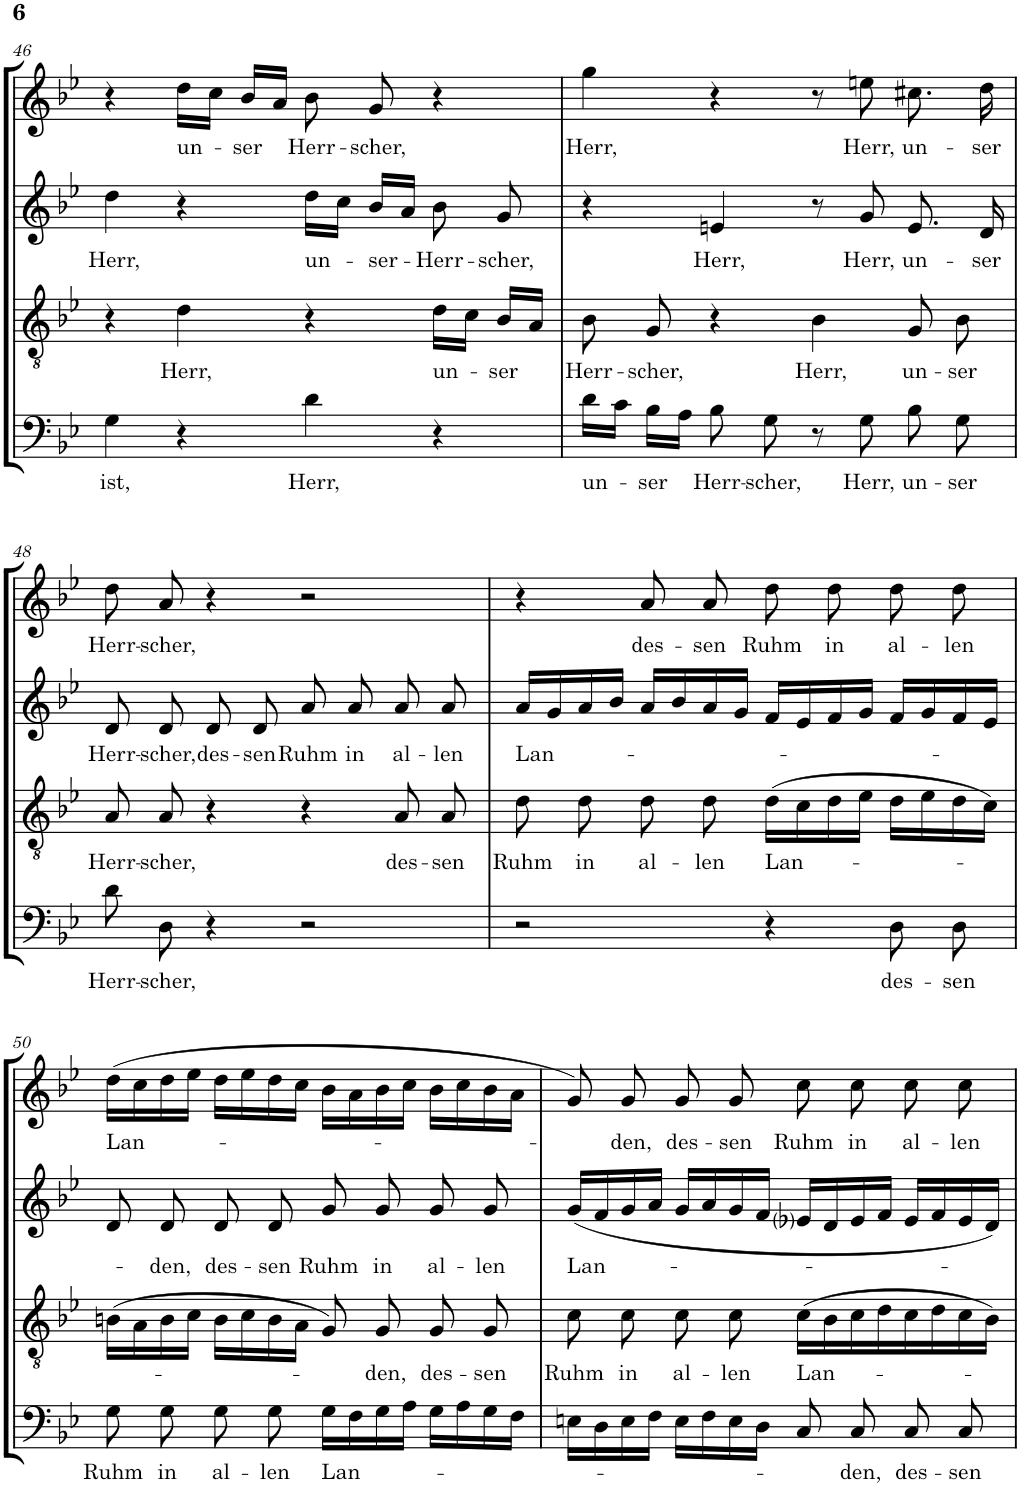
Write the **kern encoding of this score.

**kern	**text	**kern	**text	**kern	**text	**kern	**text
*part4	*part4	*part3	*part3	*part2	*part2	*part1	*part1
*staff4	*staff4	*staff3	*staff3	*staff2	*staff2	*staff1	*staff1
*I"B.	*	*I"T.	*	*I"A.	*	*I"S.	*
!!LO:PB:g=z
*clefF4	*	*clefGv2	*	*clefG2	*	*clefG2	*
*k[b-e-]	*	*k[b-e-]	*	*k[b-e-]	*	*k[b-e-]	*
*B-:	*	*B-:	*	*B-:	*	*B-:	*
*M4/4	*	*M4/4	*	*M4/4	*	*M4/4	*
=46	=46	=46	=46	=46	=46	=46	=46
!	!LO:LY:b	!	!	!	!LO:LY:b	!	!
4G\	ist,	4r	.	4dd\	Herr,	4r	.
!	!	!	!LO:LY:b	!	!	!	!LO:LY:b
4r	.	4d\	Herr,	4r	.	16dd\LL	un-
.	.	.	.	.	.	16cc\JJ	.
!	!	!	!	!	!	!	!LO:LY:b
.	.	.	.	.	.	16b-/LL	-ser
.	.	.	.	.	.	16a/JJ	.
!	!LO:LY:b	!	!	!	!LO:LY:b	!	!LO:LY:b
4d\	Herr,	4r	.	16dd\LL	un-	8b-\	Herr-
.	.	.	.	16cc\JJ	.	.	.
!	!	!	!	!	!LO:LY:b	!	!LO:LY:b
.	.	.	.	16b-/LL	-ser-	8g/	-scher,
.	.	.	.	16a/JJ	.	.	.
!	!	!	!LO:LY:b	!	!LO:LY:b	!	!
4r	.	16d\LL	un-	8b-\	-Herr-	4r	.
.	.	16c\JJ	.	.	.	.	.
!	!	!	!LO:LY:b	!	!LO:LY:b	!	!
.	.	16B-/LL	-ser	8g/	-scher,	.	.
.	.	16A/JJ	.	.	.	.	.
=47	=47	=47	=47	=47	=47	=47	=47
!	!LO:LY:b	!	!LO:LY:b	!	!	!	!LO:LY:b
16d\LL	un-	8B-\	Herr-	4r	.	4gg\	Herr,
16c\JJ	.	.	.	.	.	.	.
!	!LO:LY:b	!	!LO:LY:b	!	!	!	!
16B-\LL	-ser	8G/	-scher,	.	.	.	.
16A\JJ	.	.	.	.	.	.	.
!	!LO:LY:b	!	!	!	!LO:LY:b	!	!
8B-\	Herr-	4r	.	4en/	Herr,	4r	.
!	!LO:LY:b	!	!	!	!	!	!
8G\	-scher,	.	.	.	.	.	.
!	!	!	!LO:LY:b	!	!	!	!
8r	.	4B-\	Herr,	8r	.	8r	.
!	!LO:LY:b	!	!	!	!LO:LY:b	!	!LO:LY:b
8G\	Herr,	.	.	8g/	Herr,	8een\	Herr,
!	!LO:LY:b	!	!LO:LY:b	!	!LO:LY:b	!	!LO:LY:b
8B-\	un-	8G/	un-	8.e/	un-	8.cc#X\	un-
!	!LO:LY:b	!	!LO:LY:b	!	!	!	!
8G\	-ser	8B-\	-ser	.	.	.	.
!	!	!	!	!	!LO:LY:b	!	!LO:LY:b
.	.	.	.	16d/	-ser	16dd\	-ser
!!LO:LB:g=z
=48	=48	=48	=48	=48	=48	=48	=48
!	!LO:LY:b	!	!LO:LY:b	!	!LO:LY:b	!	!LO:LY:b
8d\	Herr-	8A/	Herr-	8d/	Herr-	8dd\	Herr-
!	!LO:LY:b	!	!LO:LY:b	!	!LO:LY:b	!	!LO:LY:b
8D\	-scher,	8A/	-scher,	8d/	-scher,	8a/	-scher,
!	!	!	!	!	!LO:LY:b	!	!
4r	.	4r	.	8d/	des-	4r	.
!	!	!	!	!	!LO:LY:b	!	!
.	.	.	.	8d/	-sen	.	.
!	!	!	!	!	!LO:LY:b	!	!
2r	.	4r	.	8a/	Ruhm	2r	.
!	!	!	!	!	!LO:LY:b	!	!
.	.	.	.	8a/	in	.	.
!	!	!	!LO:LY:b	!	!LO:LY:b	!	!
.	.	8A/	des-	8a/	al-	.	.
!	!	!	!LO:LY:b	!	!LO:LY:b	!	!
.	.	8A/	-sen	8a/	-len	.	.
=49	=49	=49	=49	=49	=49	=49	=49
!	!	!	!LO:LY:b	!	!LO:LY:b	!	!
2r	.	8d\	Ruhm	16a/LL	Lan-	4r	.
.	.	.	.	16g/	.	.	.
!	!	!	!LO:LY:b	!	!	!	!
.	.	8d\	in	16a/	.	.	.
.	.	.	.	16b-/JJ	.	.	.
!	!	!	!LO:LY:b	!	!	!	!LO:LY:b
.	.	8d\	al-	16a/LL	.	8a/	des-
.	.	.	.	16b-/	.	.	.
!	!	!	!LO:LY:b	!	!	!	!LO:LY:b
.	.	8d\	-len	16a/	.	8a/	-sen
.	.	.	.	16g/JJ	.	.	.
!	!	!	!LO:LY:b	!	!	!	!LO:LY:b
4r	.	(>16d\LL	Lan-	16f/LL	.	8dd\	Ruhm
.	.	16c\	.	16e-/	.	.	.
!	!	!	!	!	!	!	!LO:LY:b
.	.	16d\	.	16f/	.	8dd\	in
.	.	16e-\JJ	.	16g/JJ	.	.	.
!	!LO:LY:b	!	!	!	!	!	!LO:LY:b
8D\	des-	16d\LL	.	16f/LL	.	8dd\	al-
.	.	16e-\	.	16g/	.	.	.
!	!LO:LY:b	!	!	!	!	!	!LO:LY:b
8D\	-sen	16d\	.	16f/	.	8dd\	-len
.	.	16c\JJ)	.	16e-/JJ	.	.	.
!!LO:LB:g=z
=50	=50	=50	=50	=50	=50	=50	=50
!	!LO:LY:b	!	!	!	!	!	!LO:LY:b
8G\	Ruhm	(>16Bn\LL	.	8d/	.	(>16dd\LL	Lan-
.	.	16A\	.	.	.	16cc\	.
!	!LO:LY:b	!	!	!	!LO:LY:b	!	!
8G\	in	16B\	.	8d/	-den,	16dd\	.
.	.	16c\JJ	.	.	.	16ee-\JJ	.
!	!LO:LY:b	!	!	!	!LO:LY:b	!	!
8G\	al-	16B\LL	.	8d/	des-	16dd\LL	.
.	.	16c\	.	.	.	16ee-\	.
!	!LO:LY:b	!	!	!	!LO:LY:b	!	!
8G\	-len	16B\	.	8d/	-sen	16dd\	.
.	.	16A\JJ	.	.	.	16cc\JJ	.
!	!LO:LY:b	!	!	!	!LO:LY:b	!	!
16G\LL	Lan-	8G/)	.	8g/	Ruhm	16b-\LL	.
16F\	.	.	.	.	.	16a\	.
!	!	!	!LO:LY:b	!	!LO:LY:b	!	!
16G\	.	8G/	-den,	8g/	in	16b-\	.
16A\JJ	.	.	.	.	.	16cc\JJ	.
!	!	!	!LO:LY:b	!	!LO:LY:b	!	!
16G\LL	.	8G/	des-	8g/	al-	16b-\LL	.
16A\	.	.	.	.	.	16cc\	.
!	!	!	!LO:LY:b	!	!LO:LY:b	!	!
16G\	.	8G/	-sen	8g/	-len	16b-\	.
16F\JJ	.	.	.	.	.	16a\JJ	.
=51	=51	=51	=51	=51	=51	=51	=51
!	!	!	!LO:LY:b	!	!LO:LY:b	!	!
16En\LL	.	8c\	Ruhm	(<16g/LL	Lan-	8g/)	.
16D\	.	.	.	16f/	.	.	.
!	!	!	!LO:LY:b	!	!	!	!LO:LY:b
16E\	.	8c\	in	16g/	.	8g/	-den,
16F\JJ	.	.	.	16a/JJ	.	.	.
!	!	!	!LO:LY:b	!	!	!	!LO:LY:b
16E\LL	.	8c\	al-	16g/LL	.	8g/	des-
16F\	.	.	.	16a/	.	.	.
!	!	!	!LO:LY:b	!	!	!	!LO:LY:b
16E\	.	8c\	-len	16g/	.	8g/	-sen
16D\JJ	.	.	.	16f/JJ	.	.	.
!	!	!	!LO:LY:b	!	!	!	!LO:LY:b
8C/	.	(>16c\LL	Lan-	16e-i/LL	.	8cc\	Ruhm
.	.	16B-\	.	16d/	.	.	.
!	!LO:LY:b	!	!	!	!	!	!LO:LY:b
8C/	-den,	16c\	.	16e-/	.	8cc\	in
.	.	16d\	.	16f/JJ	.	.	.
!	!LO:LY:b	!	!	!	!	!	!LO:LY:b
8C/	des-	16c\	.	16e-/LL	.	8cc\	al-
.	.	16d\	.	16f/	.	.	.
!	!LO:LY:b	!	!	!	!	!	!LO:LY:b
8C/	-sen	16c\	.	16e-/	.	8cc\	-len
.	.	16B-\JJ)	.	16d/JJ)	.	.	.
=	=	=	=	=	=	=	=
*-	*-	*-	*-	*-	*-	*-	*-
